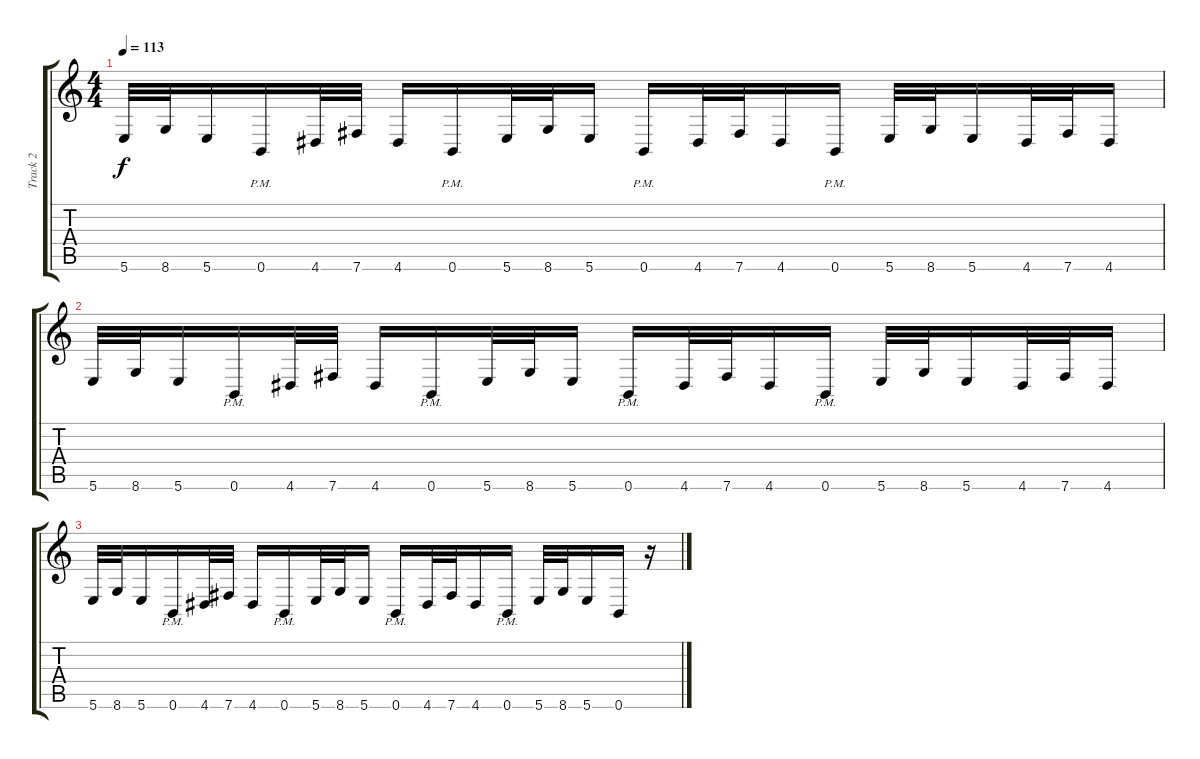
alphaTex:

\track ("Track 2" "Track 2") {instrument distortionguitar}
\staff {score tabs}
\tuning (Db4 Ab3 E3 B2 Gb2 B1) {hide}
\ts (4 4)
\tempo 113
\clef g2
\ks c
5.6.32{dy f} 8.6.32 5.6.16 0.6{pm}.16 4.6.32 7.6.32 4.6.16 0.6{pm}.16 5.6.32 8.6.32 5.6.16 0.6{pm}.16 4.6.32 7.6.32 4.6.16 0.6{pm}.16 5.6.32 8.6.32 5.6.16 4.6.32 7.6.32 4.6.16 |
5.6.32 8.6.32 5.6.16 0.6{pm}.16 4.6.32 7.6.32 4.6.16 0.6{pm}.16 5.6.32 8.6.32 5.6.16 0.6{pm}.16 4.6.32 7.6.32 4.6.16 0.6{pm}.16 5.6.32 8.6.32 5.6.16 4.6.32 7.6.32 4.6.16 |
5.6.32 8.6.32 5.6.16 0.6{pm}.16 4.6.32 7.6.32 4.6.16 0.6{pm}.16 5.6.32 8.6.32 5.6.16 0.6{pm}.16 4.6.32 7.6.32 4.6.16 0.6{pm}.16 5.6.32 8.6.32 5.6.16 0.6.16 r.16
